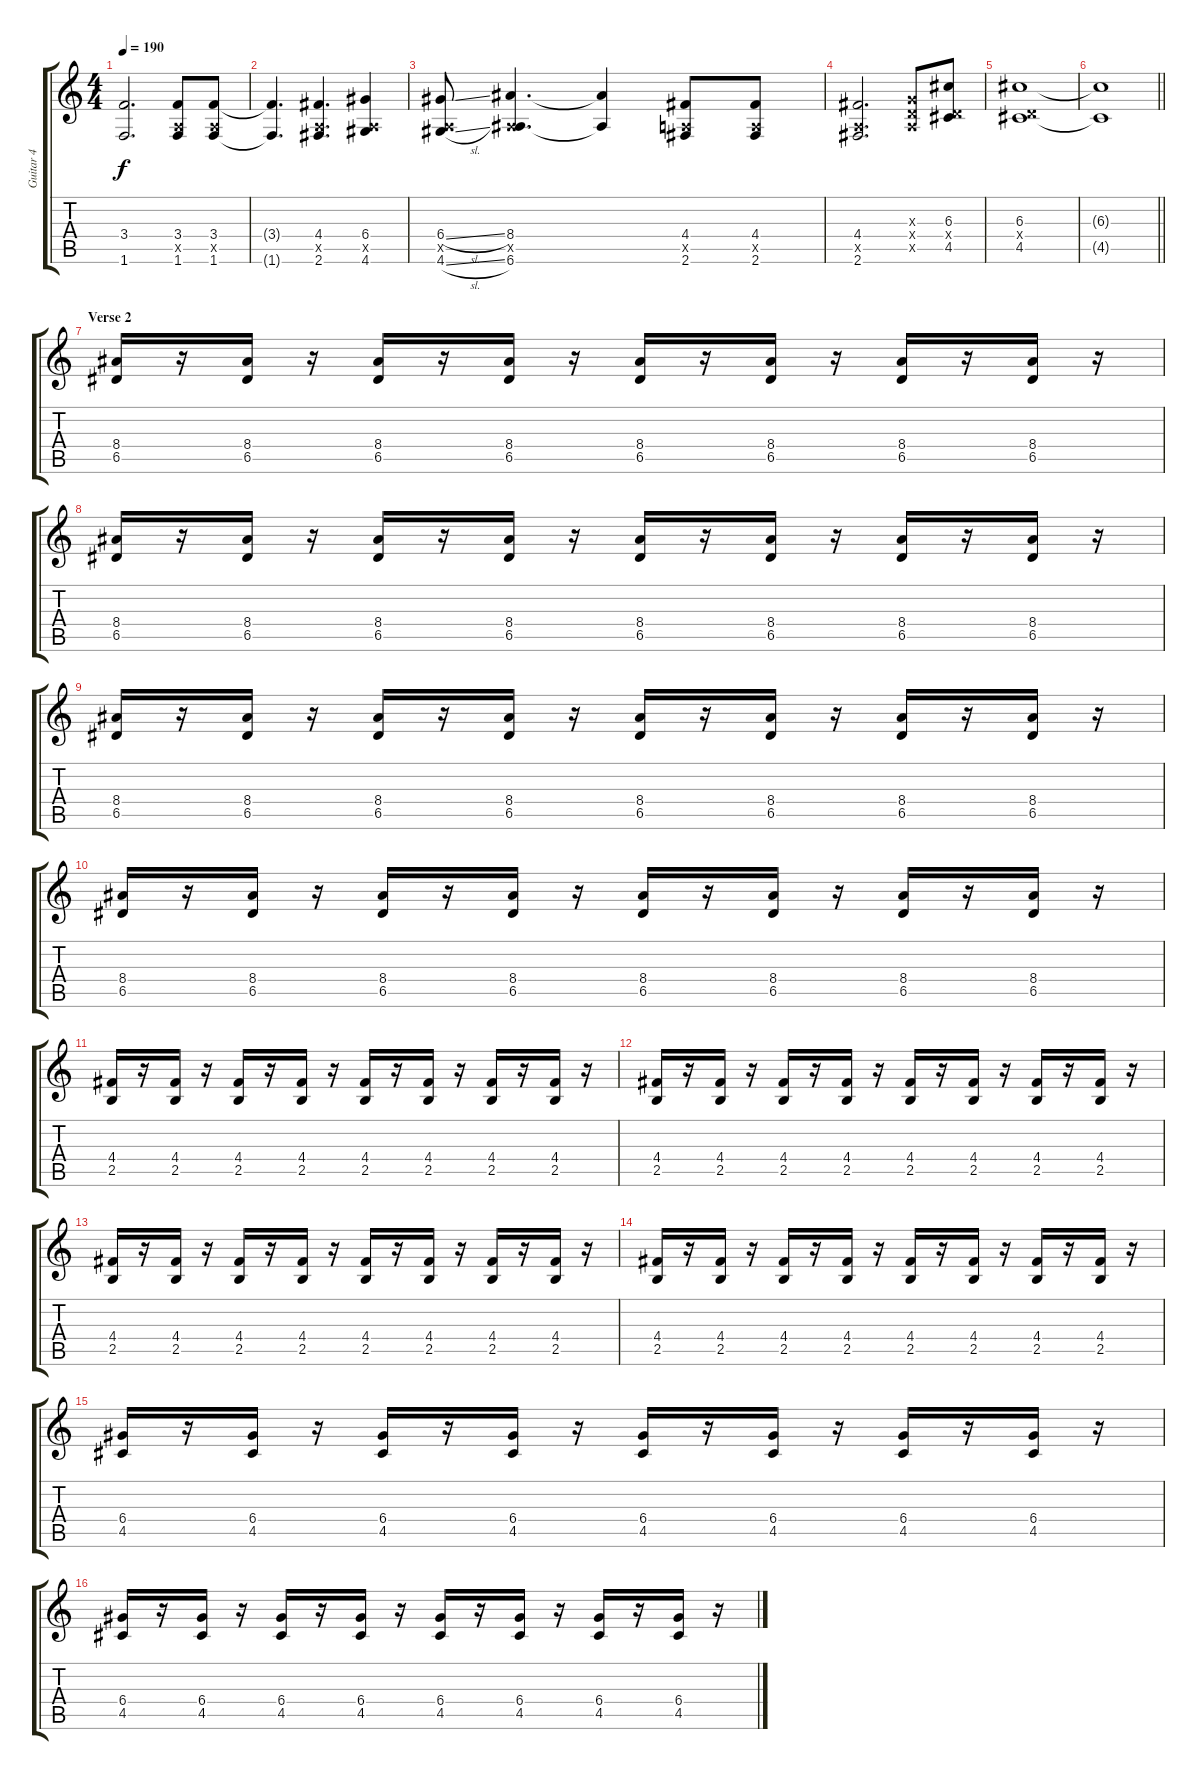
\track ("Guitar 4" "Guitar 4") {instrument overdrivenguitar}
\staff {score tabs}
\tuning (E4 B3 G3 D3 A2 E2) {hide}
\ts (4 4)
\tempo 190
\clef g2
\ks c
(3.4{t} 1.6{t}).2{d dy f} (3.4 0.5{x} 1.6).8 (3.4 0.5{x} 1.6).8 |
(3.4{t} 1.6{t}).4{d} (4.4 0.5{x} 2.6).4{d} (6.4 0.5{x} 4.6).4 |
(6.4{sl} 0.5{x} 4.6{sl}).8 (8.4 0.5{x} 6.6).4{d} (8.4{t} 6.6{t}).4 (4.4 0.5{x} 2.6).8 (4.4 0.5{x} 2.6).8 |
(4.4 0.5{x} 2.6).2{d} (0.3{x} 0.4{x} 0.5{x}).8 (6.3 0.4{x} 4.5).8 |
(6.3 0.4{x} 4.5).1 |
\barLineRight lightlight
(6.3{t} 4.5{t}).1 |
\section ("" "Verse 2")
(8.4 6.5).16 r.16 (8.4 6.5).16 r.16 (8.4 6.5).16 r.16 (8.4 6.5).16 r.16 (8.4 6.5).16 r.16 (8.4 6.5).16 r.16 (8.4 6.5).16 r.16 (8.4 6.5).16 r.16 |
(8.4 6.5).16 r.16 (8.4 6.5).16 r.16 (8.4 6.5).16 r.16 (8.4 6.5).16 r.16 (8.4 6.5).16 r.16 (8.4 6.5).16 r.16 (8.4 6.5).16 r.16 (8.4 6.5).16 r.16 |
(8.4 6.5).16 r.16 (8.4 6.5).16 r.16 (8.4 6.5).16 r.16 (8.4 6.5).16 r.16 (8.4 6.5).16 r.16 (8.4 6.5).16 r.16 (8.4 6.5).16 r.16 (8.4 6.5).16 r.16 |
(8.4 6.5).16 r.16 (8.4 6.5).16 r.16 (8.4 6.5).16 r.16 (8.4 6.5).16 r.16 (8.4 6.5).16 r.16 (8.4 6.5).16 r.16 (8.4 6.5).16 r.16 (8.4 6.5).16 r.16 |
(4.4 2.5).16 r.16 (4.4 2.5).16 r.16 (4.4 2.5).16 r.16 (4.4 2.5).16 r.16 (4.4 2.5).16 r.16 (4.4 2.5).16 r.16 (4.4 2.5).16 r.16 (4.4 2.5).16 r.16 |
(4.4 2.5).16 r.16 (4.4 2.5).16 r.16 (4.4 2.5).16 r.16 (4.4 2.5).16 r.16 (4.4 2.5).16 r.16 (4.4 2.5).16 r.16 (4.4 2.5).16 r.16 (4.4 2.5).16 r.16 |
(4.4 2.5).16 r.16 (4.4 2.5).16 r.16 (4.4 2.5).16 r.16 (4.4 2.5).16 r.16 (4.4 2.5).16 r.16 (4.4 2.5).16 r.16 (4.4 2.5).16 r.16 (4.4 2.5).16 r.16 |
(4.4 2.5).16 r.16 (4.4 2.5).16 r.16 (4.4 2.5).16 r.16 (4.4 2.5).16 r.16 (4.4 2.5).16 r.16 (4.4 2.5).16 r.16 (4.4 2.5).16 r.16 (4.4 2.5).16 r.16 |
(6.4 4.5).16 r.16 (6.4 4.5).16 r.16 (6.4 4.5).16 r.16 (6.4 4.5).16 r.16 (6.4 4.5).16 r.16 (6.4 4.5).16 r.16 (6.4 4.5).16 r.16 (6.4 4.5).16 r.16 |
(6.4 4.5).16 r.16 (6.4 4.5).16 r.16 (6.4 4.5).16 r.16 (6.4 4.5).16 r.16 (6.4 4.5).16 r.16 (6.4 4.5).16 r.16 (6.4 4.5).16 r.16 (6.4 4.5).16 r.16
